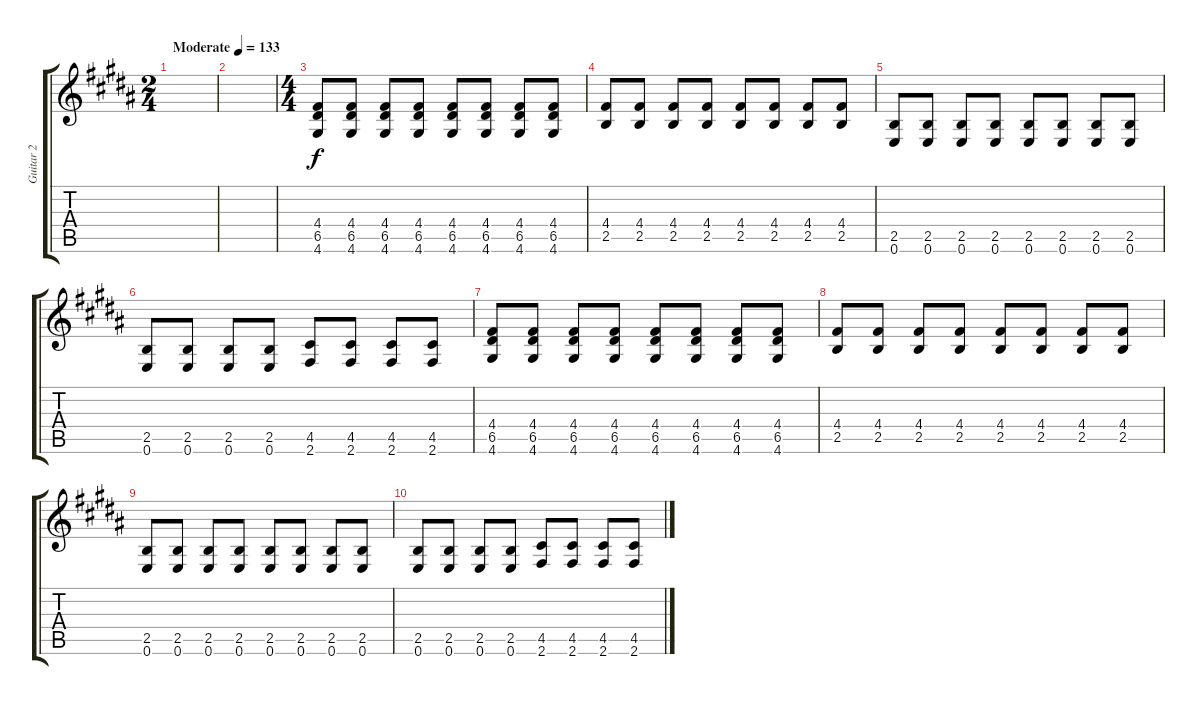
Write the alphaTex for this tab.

\track ("Guitar 2" "Guitar 2") {instrument distortionguitar}
\staff {score tabs}
\tuning (E4 B3 G3 D3 A2 E2) {hide}
\ts (2 4)
\tempo (133 "Moderate")
\clef g2
\ks b
|
|
\ts (4 4)
(4.4 6.5 4.6).8 (4.4 6.5 4.6).8 (4.4 6.5 4.6).8 (4.4 6.5 4.6).8 (4.4 6.5 4.6).8 (4.4 6.5 4.6).8 (4.4 6.5 4.6).8 (4.4 6.5 4.6).8 |
(4.4 2.5).8 (4.4 2.5).8 (4.4 2.5).8 (4.4 2.5).8 (4.4 2.5).8 (4.4 2.5).8 (4.4 2.5).8 (4.4 2.5).8 |
(2.5 0.6).8 (2.5 0.6).8 (2.5 0.6).8 (2.5 0.6).8 (2.5 0.6).8 (2.5 0.6).8 (2.5 0.6).8 (2.5 0.6).8 |
(2.5 0.6).8 (2.5 0.6).8 (2.5 0.6).8 (2.5 0.6).8 (4.5 2.6).8 (4.5 2.6).8 (4.5 2.6).8 (4.5 2.6).8 |
(4.4 6.5 4.6).8 (4.4 6.5 4.6).8 (4.4 6.5 4.6).8 (4.4 6.5 4.6).8 (4.4 6.5 4.6).8 (4.4 6.5 4.6).8 (4.4 6.5 4.6).8 (4.4 6.5 4.6).8 |
(4.4 2.5).8 (4.4 2.5).8 (4.4 2.5).8 (4.4 2.5).8 (4.4 2.5).8 (4.4 2.5).8 (4.4 2.5).8 (4.4 2.5).8 |
(2.5 0.6).8 (2.5 0.6).8 (2.5 0.6).8 (2.5 0.6).8 (2.5 0.6).8 (2.5 0.6).8 (2.5 0.6).8 (2.5 0.6).8 |
(2.5 0.6).8 (2.5 0.6).8 (2.5 0.6).8 (2.5 0.6).8 (4.5 2.6).8 (4.5 2.6).8 (4.5 2.6).8 (4.5 2.6).8
